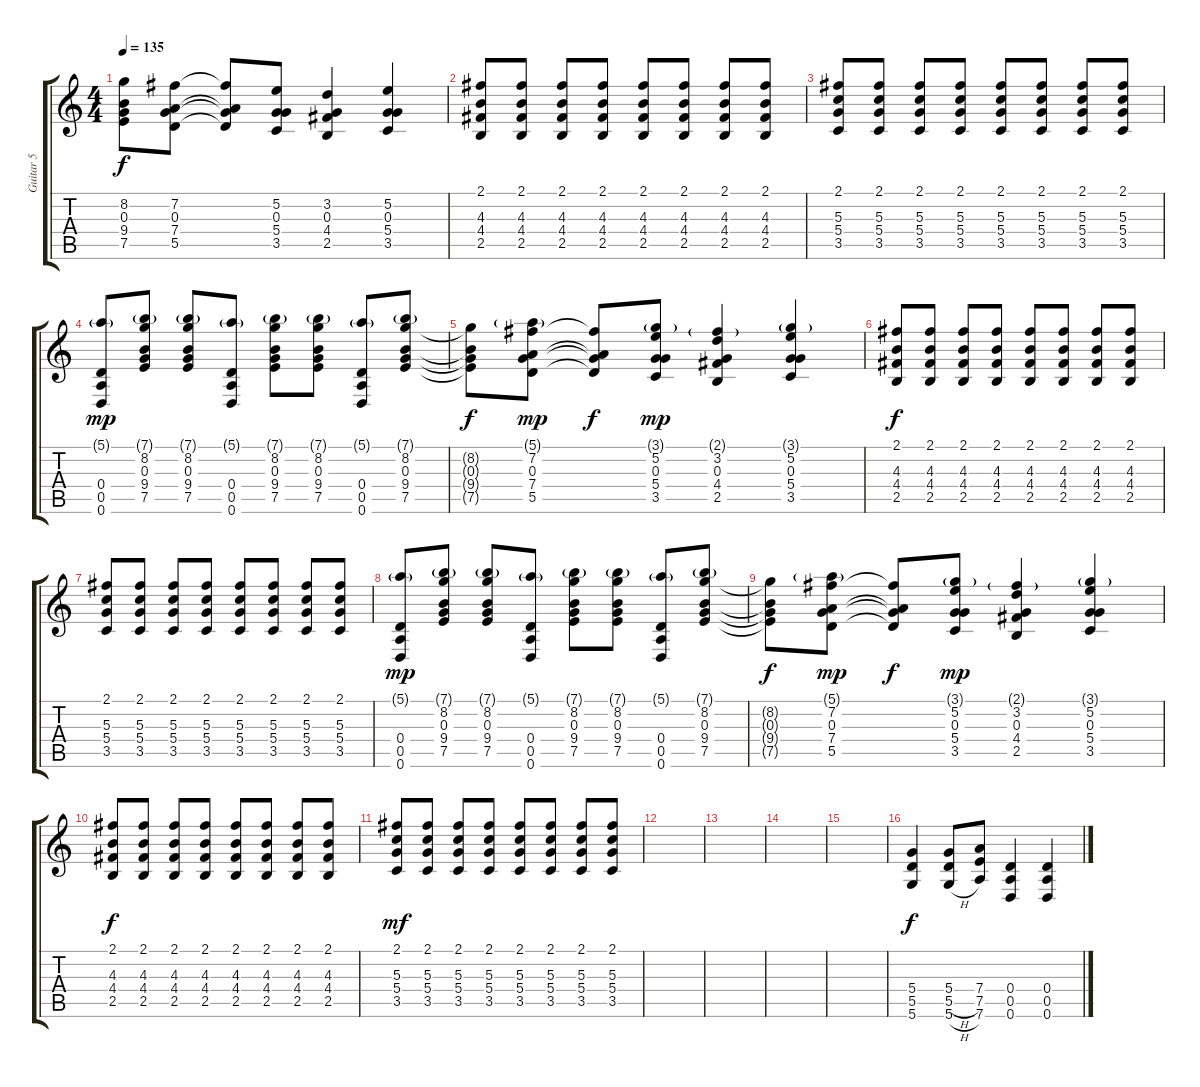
\track ("Guitar 5" "Guitar 5") {instrument distortionguitar}
\staff {score tabs}
\tuning (E4 B3 G3 D3 A2 D2) {hide}
\ts (4 4)
\tempo 135
\clef g2
\ks c
(8.2{t} 0.3{t} 9.4{t} 7.5{t}).8{dy f} (7.2 0.3 7.4 5.5).8 (7.2{t} 0.3{t} 7.4{t} 5.5{t}).8 (5.2 0.3 5.4 3.5).8 (3.2 0.3 4.4 2.5).4 (5.2 0.3 5.4 3.5).4 |
(2.1 4.3 4.4 2.5).8 (2.1 4.3 4.4 2.5).8 (2.1 4.3 4.4 2.5).8 (2.1 4.3 4.4 2.5).8 (2.1 4.3 4.4 2.5).8 (2.1 4.3 4.4 2.5).8 (2.1 4.3 4.4 2.5).8 (2.1 4.3 4.4 2.5).8 |
(2.1 5.3 5.4 3.5).8 (2.1 5.3 5.4 3.5).8 (2.1 5.3 5.4 3.5).8 (2.1 5.3 5.4 3.5).8 (2.1 5.3 5.4 3.5).8 (2.1 5.3 5.4 3.5).8 (2.1 5.3 5.4 3.5).8 (2.1 5.3 5.4 3.5).8 |
(5.1{g} 0.4 0.5 0.6).8{dy mp} (7.1{g} 8.2 0.3 9.4 7.5).8 (7.1{g} 8.2 0.3 9.4 7.5).8 (5.1{g} 0.4 0.5 0.6).8 (7.1{g} 8.2 0.3 9.4 7.5).8 (7.1{g} 8.2 0.3 9.4 7.5).8 (5.1{g} 0.4 0.5 0.6).8 (7.1{g} 8.2 0.3 9.4 7.5).8 |
(8.2{t} 0.3{t} 9.4{t} 7.5{t}).8{dy f} (5.1{g} 7.2 0.3 7.4 5.5).8{dy mp} (7.2{t} 0.3{t} 7.4{t} 5.5{t}).8{dy f} (3.1{g} 5.2 0.3 5.4 3.5).8{dy mp} (2.1{g} 3.2 0.3 4.4 2.5).4 (3.1{g} 5.2 0.3 5.4 3.5).4 |
(2.1 4.3 4.4 2.5).8{dy f} (2.1 4.3 4.4 2.5).8 (2.1 4.3 4.4 2.5).8 (2.1 4.3 4.4 2.5).8 (2.1 4.3 4.4 2.5).8 (2.1 4.3 4.4 2.5).8 (2.1 4.3 4.4 2.5).8 (2.1 4.3 4.4 2.5).8 |
(2.1 5.3 5.4 3.5).8 (2.1 5.3 5.4 3.5).8 (2.1 5.3 5.4 3.5).8 (2.1 5.3 5.4 3.5).8 (2.1 5.3 5.4 3.5).8 (2.1 5.3 5.4 3.5).8 (2.1 5.3 5.4 3.5).8 (2.1 5.3 5.4 3.5).8 |
(5.1{g} 0.4 0.5 0.6).8{dy mp} (7.1{g} 8.2 0.3 9.4 7.5).8 (7.1{g} 8.2 0.3 9.4 7.5).8 (5.1{g} 0.4 0.5 0.6).8 (7.1{g} 8.2 0.3 9.4 7.5).8 (7.1{g} 8.2 0.3 9.4 7.5).8 (5.1{g} 0.4 0.5 0.6).8 (7.1{g} 8.2 0.3 9.4 7.5).8 |
(8.2{t} 0.3{t} 9.4{t} 7.5{t}).8{dy f} (5.1{g} 7.2 0.3 7.4 5.5).8{dy mp} (7.2{t} 0.3{t} 7.4{t} 5.5{t}).8{dy f} (3.1{g} 5.2 0.3 5.4 3.5).8{dy mp} (2.1{g} 3.2 0.3 4.4 2.5).4 (3.1{g} 5.2 0.3 5.4 3.5).4 |
(2.1 4.3 4.4 2.5).8{dy f} (2.1 4.3 4.4 2.5).8 (2.1 4.3 4.4 2.5).8 (2.1 4.3 4.4 2.5).8 (2.1 4.3 4.4 2.5).8 (2.1 4.3 4.4 2.5).8 (2.1 4.3 4.4 2.5).8 (2.1 4.3 4.4 2.5).8 |
(2.1 5.3 5.4 3.5).8{dy mf} (2.1 5.3 5.4 3.5).8 (2.1 5.3 5.4 3.5).8 (2.1 5.3 5.4 3.5).8 (2.1 5.3 5.4 3.5).8 (2.1 5.3 5.4 3.5).8 (2.1 5.3 5.4 3.5).8 (2.1 5.3 5.4 3.5).8 |
|
|
|
|
(5.4 5.5 5.6).4{dy f} (5.4 5.5{h} 5.6{h}).8 (7.4 7.5 7.6).8 (0.4 0.5 0.6).4 (0.4 0.5 0.6).4
